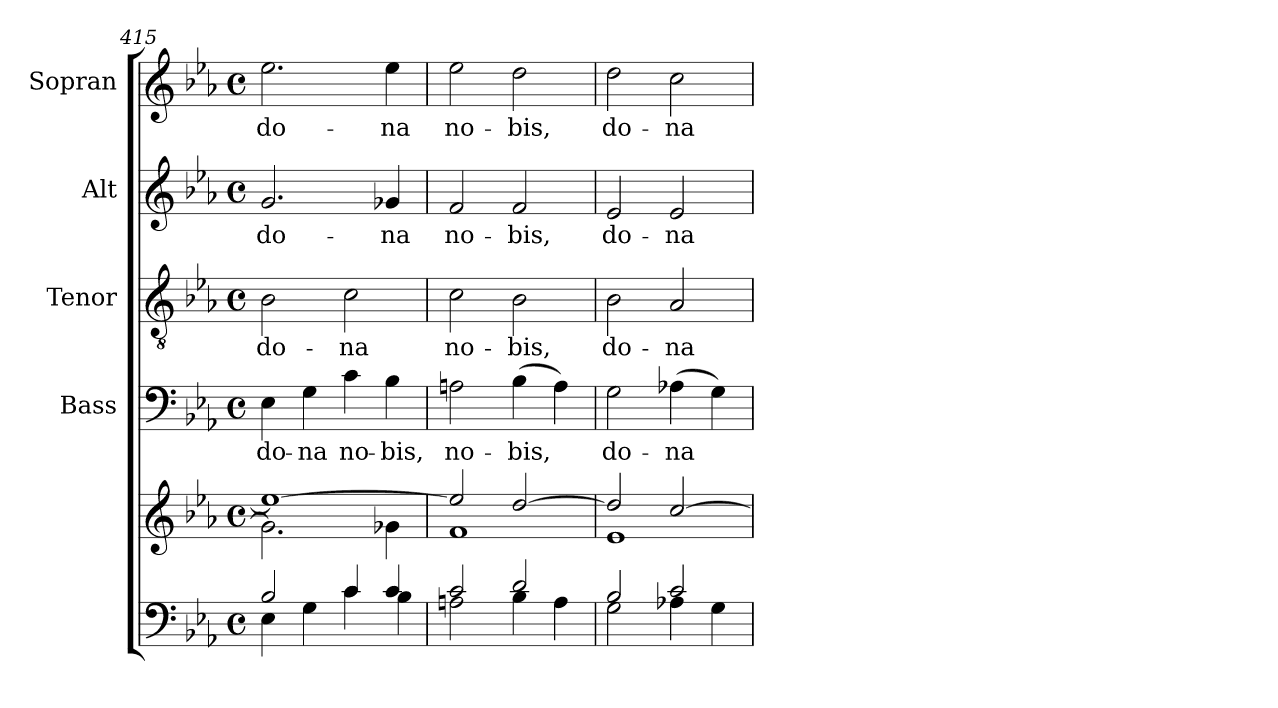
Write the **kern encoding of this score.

**kern	**kern	**kern	**text	**kern	**text	**kern	**text	**kern	**text
*part5	*part5	*part4	*part4	*part3	*part3	*part2	*part2	*part1	*part1
*staff6	*staff5	*staff4	*staff4	*staff3	*staff3	*staff2	*staff2	*staff1	*staff1
*	*	*I"Bass	*	*I"Tenor	*	*I"Alt	*	*I"Sopran	*
*	*	*I'B.	*	*I'T.	*	*I'A.	*	*I'S.	*
*clefF4	*clefG2	*clefF4	*	*clefGv2	*	*clefG2	*	*clefG2	*
*k[b-e-a-]	*k[b-e-a-]	*k[b-e-a-]	*	*k[b-e-a-]	*	*k[b-e-a-]	*	*k[b-e-a-]	*
*E-:	*E-:	*E-:	*	*E-:	*	*E-:	*	*E-:	*
*M4/4	*M4/4	*M4/4	*	*M4/4	*	*M4/4	*	*M4/4	*
*met(c)	*met(c)	*met(c)	*	*met(c)	*	*met(c)	*	*met(c)	*
=415	=415	=415	=415	=415	=415	=415	=415	=415	=415
*^	*^	*	*	*	*	*	*	*	*
!	!	!	!	!	!LO:LY:b	!	!LO:LY:b	!	!LO:LY:b	!	!LO:LY:b
2B-/	4E-\	1ee-_	2.g\]	4E-\	do-	2B-\	do-	2.g/	do-	2.ee-\	do-
!	!	!	!	!	!LO:LY:b	!	!	!	!	!	!
.	4G\	.	.	4G\	-na	.	.	.	.	.	.
!	!	!	!	!	!LO:LY:b	!	!LO:LY:b	!	!	!	!
4c/	4c\	.	.	4c\	no-	2c\	-na	.	.	.	.
!	!	!	!	!	!LO:LY:b	!	!	!	!LO:LY:b	!	!LO:LY:b
4c/	4B-\	.	4g-X\	4B-\	-bis,	.	.	4g-X/	-na	4ee-\	-na
!!LO:PB:g=z
=416	=416	=416	=416	=416	=416	=416	=416	=416	=416	=416	=416
!	!	!	!	!	!LO:LY:b	!	!LO:LY:b	!	!LO:LY:b	!	!LO:LY:b
2c/	2An\	2ee-/]	1f	2An\	no-	2c\	no-	2f/	no-	2ee-\	no-
!	!	!	!	!	!LO:LY:b	!	!LO:LY:b	!	!LO:LY:b	!	!LO:LY:b
2d/	4B-\	[>2dd/	.	(>4B-\	-bis,	2B-\	-bis,	2f/	-bis,	2dd\	-bis,
.	4A\	.	.	4A\)	.	.	.	.	.	.	.
=417	=417	=417	=417	=417	=417	=417	=417	=417	=417	=417	=417
!	!	!	!	!	!LO:LY:b	!	!LO:LY:b	!	!LO:LY:b	!	!LO:LY:b
2B-/	2G\	2dd/]	1e-	2G\	do-	2B-\	do-	2e-/	do-	2dd\	do-
!	!	!	!	!	!LO:LY:b	!	!LO:LY:b	!	!LO:LY:b	!	!LO:LY:b
2c/	4A-X\	[>2cc/	.	(>4A-X\	-na	2A-/	-na	2e-/	-na	2cc\	-na
.	4G\	.	.	4G\)	.	.	.	.	.	.	.
*v	*v	*	*	*	*	*	*	*	*	*	*
*	*v	*v	*	*	*	*	*	*	*	*
=	=	=	=	=	=	=	=	=	=
*-	*-	*-	*-	*-	*-	*-	*-	*-	*-
